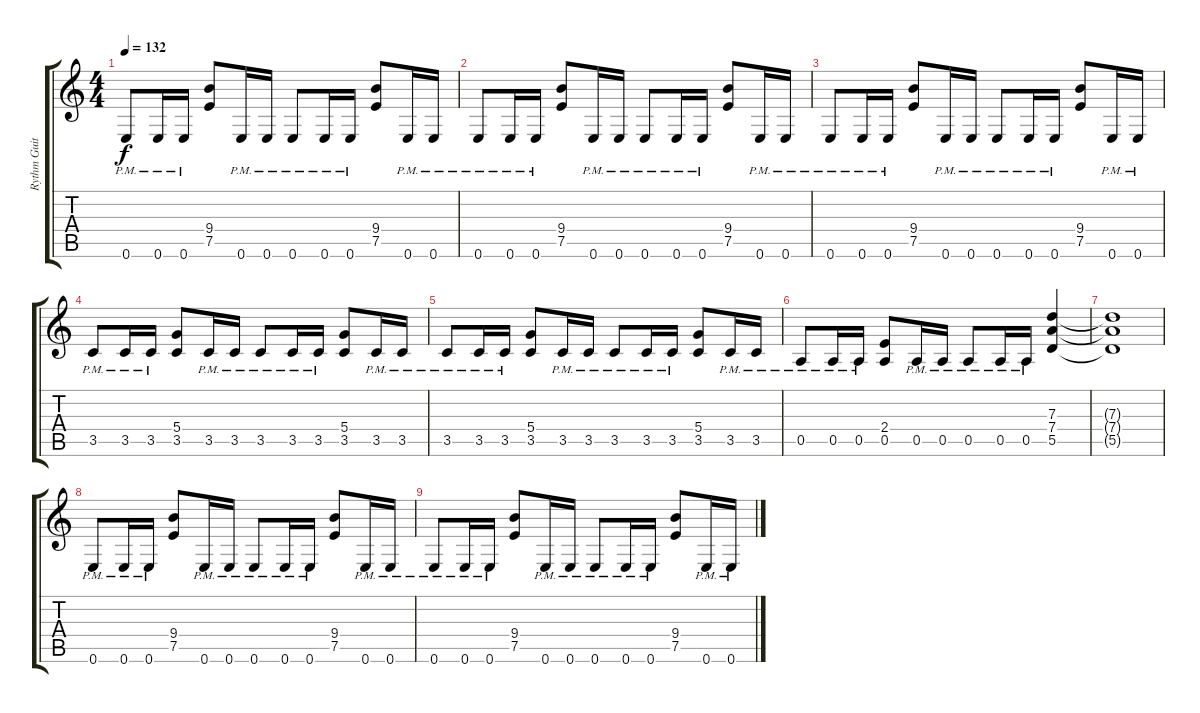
\track ("Rythm Guitar" "Rythm Guit") {instrument overdrivenguitar}
\staff {score tabs}
\tuning (E4 B3 G3 D3 A2 E2) {hide}
\ts (4 4)
\tempo 132
\clef g2
\ks c
0.6{pm}.8{dy f} 0.6{pm}.16 0.6{pm}.16 (9.4 7.5).8 0.6{pm}.16 0.6{pm}.16 0.6{pm}.8 0.6{pm}.16 0.6{pm}.16 (9.4 7.5).8 0.6{pm}.16 0.6{pm}.16 |
0.6{pm}.8 0.6{pm}.16 0.6{pm}.16 (9.4 7.5).8 0.6{pm}.16 0.6{pm}.16 0.6{pm}.8 0.6{pm}.16 0.6{pm}.16 (9.4 7.5).8 0.6{pm}.16 0.6{pm}.16 |
0.6{pm}.8 0.6{pm}.16 0.6{pm}.16 (9.4 7.5).8 0.6{pm}.16 0.6{pm}.16 0.6{pm}.8 0.6{pm}.16 0.6{pm}.16 (9.4 7.5).8 0.6{pm}.16 0.6{pm}.16 |
3.5{pm}.8 3.5{pm}.16 3.5{pm}.16 (5.4 3.5).8 3.5{pm}.16 3.5{pm}.16 3.5{pm}.8 3.5{pm}.16 3.5{pm}.16 (5.4 3.5).8 3.5{pm}.16 3.5{pm}.16 |
3.5{pm}.8 3.5{pm}.16 3.5{pm}.16 (5.4 3.5).8 3.5{pm}.16 3.5{pm}.16 3.5{pm}.8 3.5{pm}.16 3.5{pm}.16 (5.4 3.5).8 3.5{pm}.16 3.5{pm}.16 |
0.5{pm}.8 0.5{pm}.16 0.5{pm}.16 (2.4 0.5).8 0.5{pm}.16 0.5{pm}.16 0.5{pm}.8 0.5{pm}.16 0.5{pm}.16 (7.3 7.4 5.5).4 |
(7.3{t} 7.4{t} 5.5{t}).1 |
0.6{pm}.8 0.6{pm}.16 0.6{pm}.16 (9.4 7.5).8 0.6{pm}.16 0.6{pm}.16 0.6{pm}.8 0.6{pm}.16 0.6{pm}.16 (9.4 7.5).8 0.6{pm}.16 0.6{pm}.16 |
0.6{pm}.8 0.6{pm}.16 0.6{pm}.16 (9.4 7.5).8 0.6{pm}.16 0.6{pm}.16 0.6{pm}.8 0.6{pm}.16 0.6{pm}.16 (9.4 7.5).8 0.6{pm}.16 0.6{pm}.16
